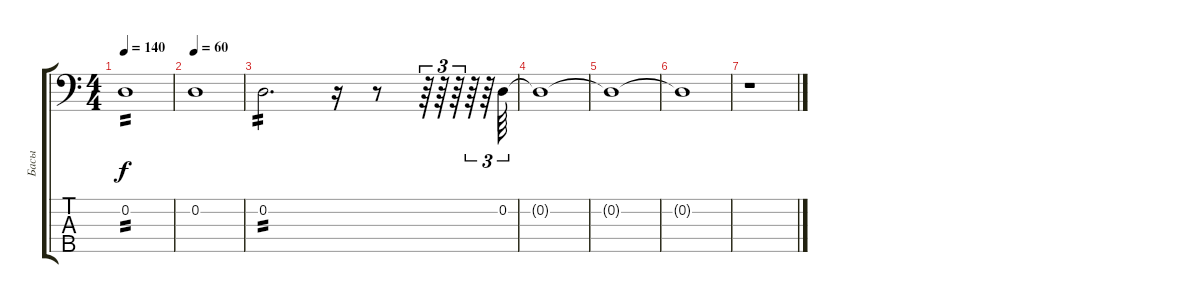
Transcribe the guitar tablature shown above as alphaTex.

\track ("Басы" "Басы") {instrument electricbassfinger}
\staff {score tabs}
\tuning (G2 D2 A1 E1 B0) {hide}
\ts (4 4)
\tempo 140
\clef f4
\ks c
0.2.1{tp 2 dy f} |
\tempo 60
0.2.1 |
0.2.2{d tp 2} r.16 r.8 r.64{tu (3 2)} r.64{tu (3 2)} r.64{tu (3 2)} r.64{tu (3 2)} r.64{tu (3 2)} 0.2.64{tu (3 2)} |
0.2{t}.1{volume 0} |
0.2{t}.1 |
0.2{t}.1 |
r.1
